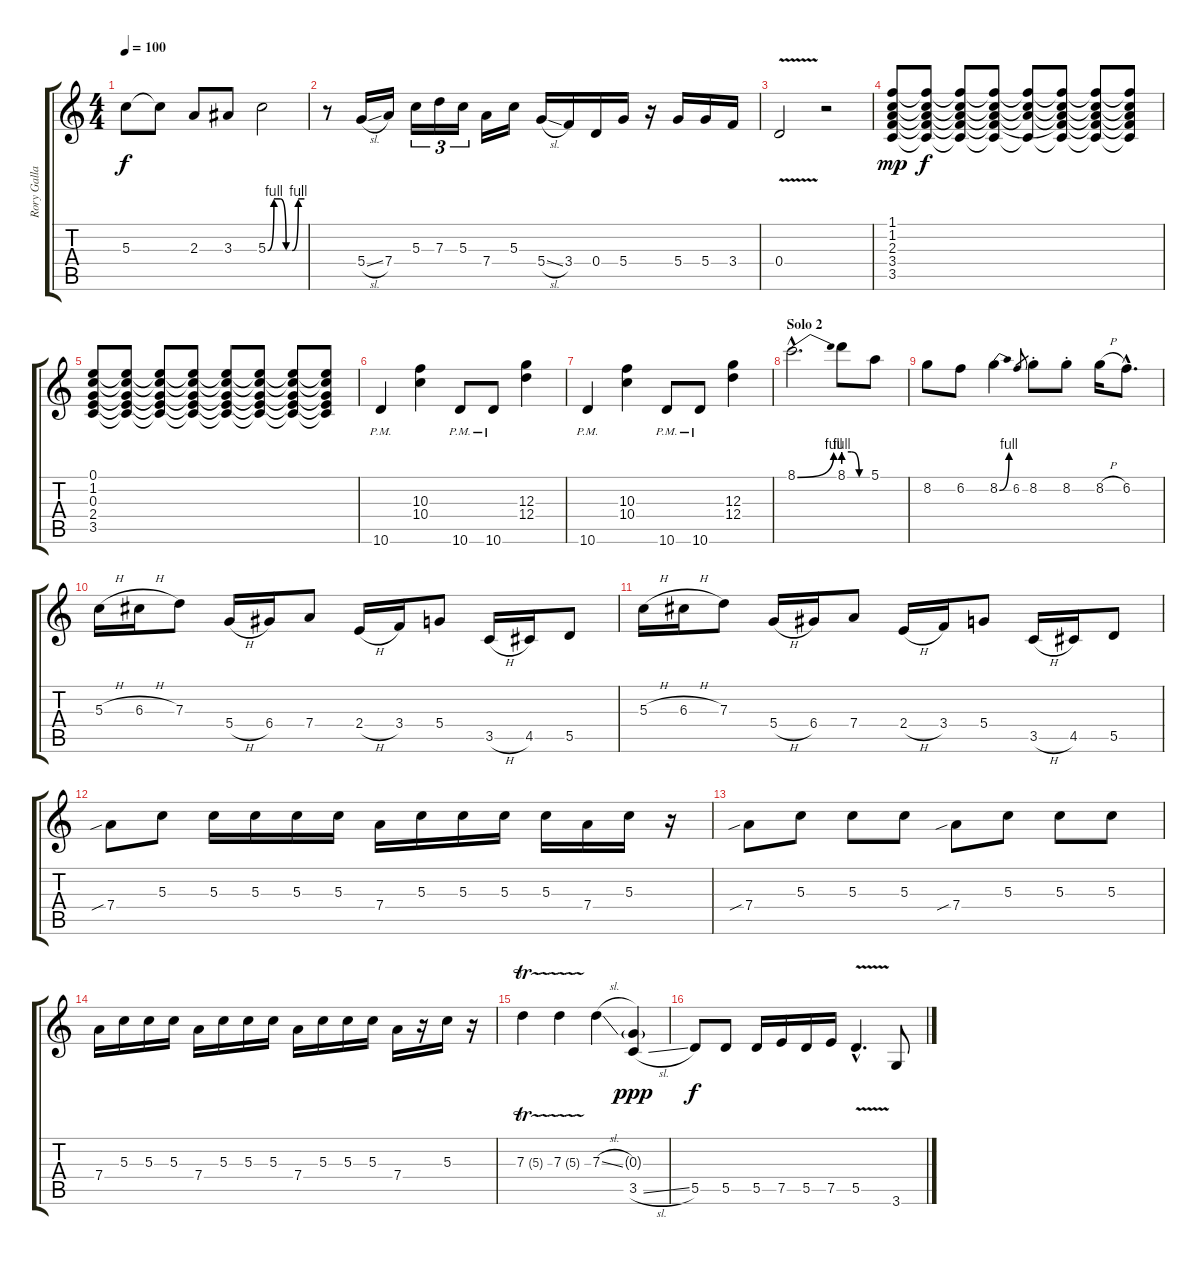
\track ("Rory Gallagher" "Rory Galla") {instrument distortionguitar}
\staff {score tabs}
\tuning (E4 B3 G3 D3 A2 E2) {hide}
\ts (4 4)
\tempo 100
\clef g2
\ks c
5.3{t}.8{dy f} 5.3{t}.8 2.3.8 3.3.8 5.3{be (custom 0 0 10 4 20 4 30 0 40 0 50 4 60 4)}.2 |
r.8 5.4{sl}.16 7.4.16 5.3.16{tu (3 2)} 7.3.16{tu (3 2)} 5.3.16{tu (3 2)} 7.4.16 5.3.16 5.4{sl}.16 3.4.16 0.4.16 5.4.16 r.16 5.4.16 5.4.16 3.4.16 |
0.4{v}.2 r.2 |
(1.1 1.2 2.3 3.4 3.5).8{dy mp} (1.1{t} 1.2{t} 2.3{t} 3.4{t} 3.5{t}).8{dy f} (1.1{t} 1.2{t} 2.3{t} 3.4{t} 3.5{t}).8 (1.1{t} 1.2{t} 2.3{t} 3.4{t} 3.5{t}).8 (1.1{t} 1.2{t} 2.3{t} 3.5{t}).8 (1.1{t} 1.2{t} 2.3{t} 3.4{t} 3.5{t}).8 (1.1{t} 1.2{t} 2.3{t} 3.4{t} 3.5{t}).8 (1.1{t} 1.2{t} 2.3{t} 3.4{t} 3.5{t}).8 |
(0.1 1.2 0.3 2.4 3.5).8 (0.1{t} 1.2{t} 0.3{t} 2.4{t} 3.5{t}).8 (0.1{t} 1.2{t} 0.3{t} 2.4{t} 3.5{t}).8 (0.1{t} 1.2{t} 0.3{t} 2.4{t} 3.5{t}).8 (0.1{t} 1.2{t} 0.3{t} 2.4{t} 3.5{t}).8 (0.1{t} 1.2{t} 0.3{t} 2.4{t} 3.5{t}).8 (0.1{t} 1.2{t} 0.3{t} 2.4{t} 3.5{t}).8 (0.1{t} 1.2{t} 0.3{t} 2.4{t} 3.5{t}).8 |
10.6{pm}.4 (10.3 10.4).4 10.6{pm}.8 10.6{pm}.8 (12.3 12.4).4 |
10.6{pm}.4 (10.3 10.4).4 10.6{pm}.8 10.6{pm}.8 (12.3 12.4).4 |
\section ("" "Solo 2")
8.1{be (bend 0 0 60 4) hac}.2{d} 8.1{be (custom 0 4 20 4 40 0 60 0)}.8 5.1.8 |
8.2.8 6.2.8 8.2{be (bend 0 0 60 4)}.4 6.2.8{gr} 8.2{st}.8 8.2{st}.8 8.2{h}.16 6.2{hac}.8{d} |
5.3{h}.16 6.3{h}.16 7.3.8 5.4{h}.16 6.4.16 7.4.8 2.4{h}.16 3.4.16 5.4.8 3.5{h}.16 4.5.16 5.5.8 |
5.3{h}.16 6.3{h}.16 7.3.8 5.4{h}.16 6.4.16 7.4.8 2.4{h}.16 3.4.16 5.4.8 3.5{h}.16 4.5.16 5.5.8 |
7.4{sib}.8 5.3.8 5.3.16 5.3.16 5.3.16 5.3.16 7.4.16 5.3.16 5.3.16 5.3.16 5.3.16 7.4.16 5.3.16 r.16 |
7.4{sib}.8 5.3.8 5.3.8 5.3.8 7.4{sib}.8 5.3.8 5.3.8 5.3.8 |
7.4.16 5.3.16 5.3.16 5.3.16 7.4.16 5.3.16 5.3.16 5.3.16 7.4.16 5.3.16 5.3.16 5.3.16 7.4.16 r.16 5.3.16 r.16 |
7.3{tr (5 32)}.4 7.3{tr (5 32)}.4 7.3{sl}.4 (0.3{g} 3.5{sl}).4{dy ppp} |
5.5.8{dy f} 5.5.8 5.5.16 7.5.16 5.5.16 7.5.16 5.5{v hac}.4{d} 3.6{sl}.8
